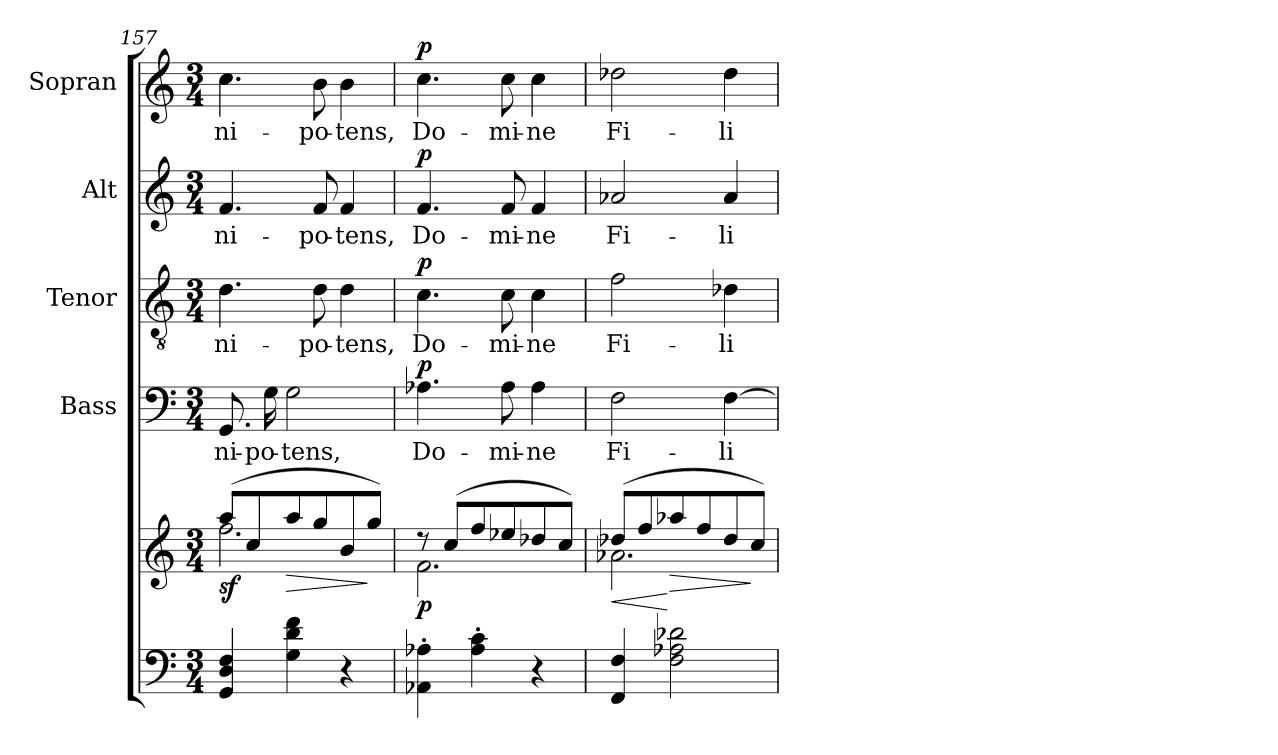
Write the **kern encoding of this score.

**kern	**kern	**dynam	**kern	**text	**dynam	**kern	**text	**dynam	**kern	**text	**dynam	**kern	**text	**dynam
*part5	*part5	*part5	*part4	*part4	*part4	*part3	*part3	*part3	*part2	*part2	*part2	*part1	*part1	*part1
*staff6	*staff5	*staff5/6	*staff4	*staff4	*staff4	*staff3	*staff3	*staff3	*staff2	*staff2	*staff2	*staff1	*staff1	*staff1
*	*	*	*I"Bass	*	*	*I"Tenor	*	*	*I"Alt	*	*	*I"Sopran	*	*
*	*	*	*I'B.	*	*	*I'T.	*	*	*I'A.	*	*	*I'S.	*	*
*clefF4	*clefG2	*	*clefF4	*	*	*clefGv2	*	*	*clefG2	*	*	*clefG2	*	*
*k[]	*k[]	*	*k[]	*	*	*k[]	*	*	*k[]	*	*	*k[]	*	*
*C:	*C:	*	*C:	*	*	*C:	*	*	*C:	*	*	*C:	*	*
*M3/4	*M3/4	*	*M3/4	*	*	*M3/4	*	*	*M3/4	*	*	*M3/4	*	*
=157	=157	=157	=157	=157	=157	=157	=157	=157	=157	=157	=157	=157	=157	=157
*	*^	*	*	*	*	*	*	*	*	*	*	*	*	*
!	!	!	!LO:DY:b	!	!LO:LY:b	!	!	!LO:LY:b	!	!	!LO:LY:b	!	!	!LO:LY:b	!
4GG/ 4D/ 4F/	(>8aa/L	2.ff\	sf	8.GG/	-ni-	.	4.d\	-ni-	.	4.f/	-ni-	.	4.cc\	-ni-	.
.	8cc/	.	.	.	.	.	.	.	.	.	.	.	.	.	.
!	!	!	!	!	!LO:LY:b	!	!	!	!	!	!	!	!	!	!
.	.	.	.	16G\	-po-	.	.	.	.	.	.	.	.	.	.
!	!	!	!LO:HP:b	!	!LO:LY:b	!	!	!	!	!	!	!	!	!	!
4G\ 4d\ 4f\	8aa/	.	>	2G\	-tens,	.	.	.	.	.	.	.	.	.	.
!	!	!	!	!	!	!	!	!LO:LY:b	!	!	!LO:LY:b	!	!	!LO:LY:b	!
.	8gg/	.	.	.	.	.	8d\	-po-	.	8f/	-po-	.	8b\	-po-	.
!	!	!	!	!	!	!	!	!LO:LY:b	!	!	!LO:LY:b	!	!	!LO:LY:b	!
4r	8b/	.	.	.	.	.	4d\	-tens,	.	4f/	-tens,	.	4b\	-tens,	.
.	8gg/J)	.	]	.	.	.	.	.	.	.	.	.	.	.	.
=158	=158	=158	=158	=158	=158	=158	=158	=158	=158	=158	=158	=158	=158	=158	=158
!	!	!	!LO:DY:b	!	!LO:LY:b	!LO:DY:a	!	!LO:LY:b	!LO:DY:a	!	!LO:LY:b	!LO:DY:a	!	!LO:LY:b	!LO:DY:a
4AA-X\'> 4A-X\'>	8rdd	2.f\	p	4.A-X\	Do-	p	4.c\	Do-	p	4.f/	Do-	p	4.cc\	Do-	p
.	(>8cc/L	.	.	.	.	.	.	.	.	.	.	.	.	.	.
4A-\'> 4c\'>	8ff/	.	.	.	.	.	.	.	.	.	.	.	.	.	.
!	!	!	!	!	!LO:LY:b	!	!	!LO:LY:b	!	!	!LO:LY:b	!	!	!LO:LY:b	!
.	8ee-X/	.	.	8A-\	-mi-	.	8c\	-mi-	.	8f/	-mi-	.	8cc\	-mi-	.
!	!	!	!	!	!LO:LY:b	!	!	!LO:LY:b	!	!	!LO:LY:b	!	!	!LO:LY:b	!
4r	8dd-X/	.	.	4A-\	-ne	.	4c\	-ne	.	4f/	-ne	.	4cc\	-ne	.
.	8cc/J)	.	.	.	.	.	.	.	.	.	.	.	.	.	.
!!LO:LB:g=z
=159	=159	=159	=159	=159	=159	=159	=159	=159	=159	=159	=159	=159	=159	=159	=159
!	!	!	!LO:HP:b	!	!LO:LY:b	!	!	!LO:LY:b	!	!	!LO:LY:b	!	!	!LO:LY:b	!
4FF/ 4F/	(>8dd-X/L	2.a-X\	<	2F\	Fi-	.	2f\	Fi-	.	2a-X/	Fi-	.	2dd-X\	Fi-	.
.	8ff/	.	.	.	.	.	.	.	.	.	.	.	.	.	.
!	!	!	!LO:HP:n=1:b	!	!	!	!	!	!	!	!	!	!	!	!
2F\ 2A-X\ 2d-X\	8aa-X/	.	[ >	.	.	.	.	.	.	.	.	.	.	.	.
.	8ff/	.	.	.	.	.	.	.	.	.	.	.	.	.	.
!	!	!	!	!	!LO:LY:b	!	!	!LO:LY:b	!	!	!LO:LY:b	!	!	!LO:LY:b	!
.	8dd-/	.	.	[4F\	-li	.	4d-X\	-li	.	4a-/	-li	.	4dd-\	-li	.
.	8cc/J)	.	]	.	.	.	.	.	.	.	.	.	.	.	.
*	*v	*v	*	*	*	*	*	*	*	*	*	*	*	*	*
=	=	=	=	=	=	=	=	=	=	=	=	=	=	=
*-	*-	*-	*-	*-	*-	*-	*-	*-	*-	*-	*-	*-	*-	*-
